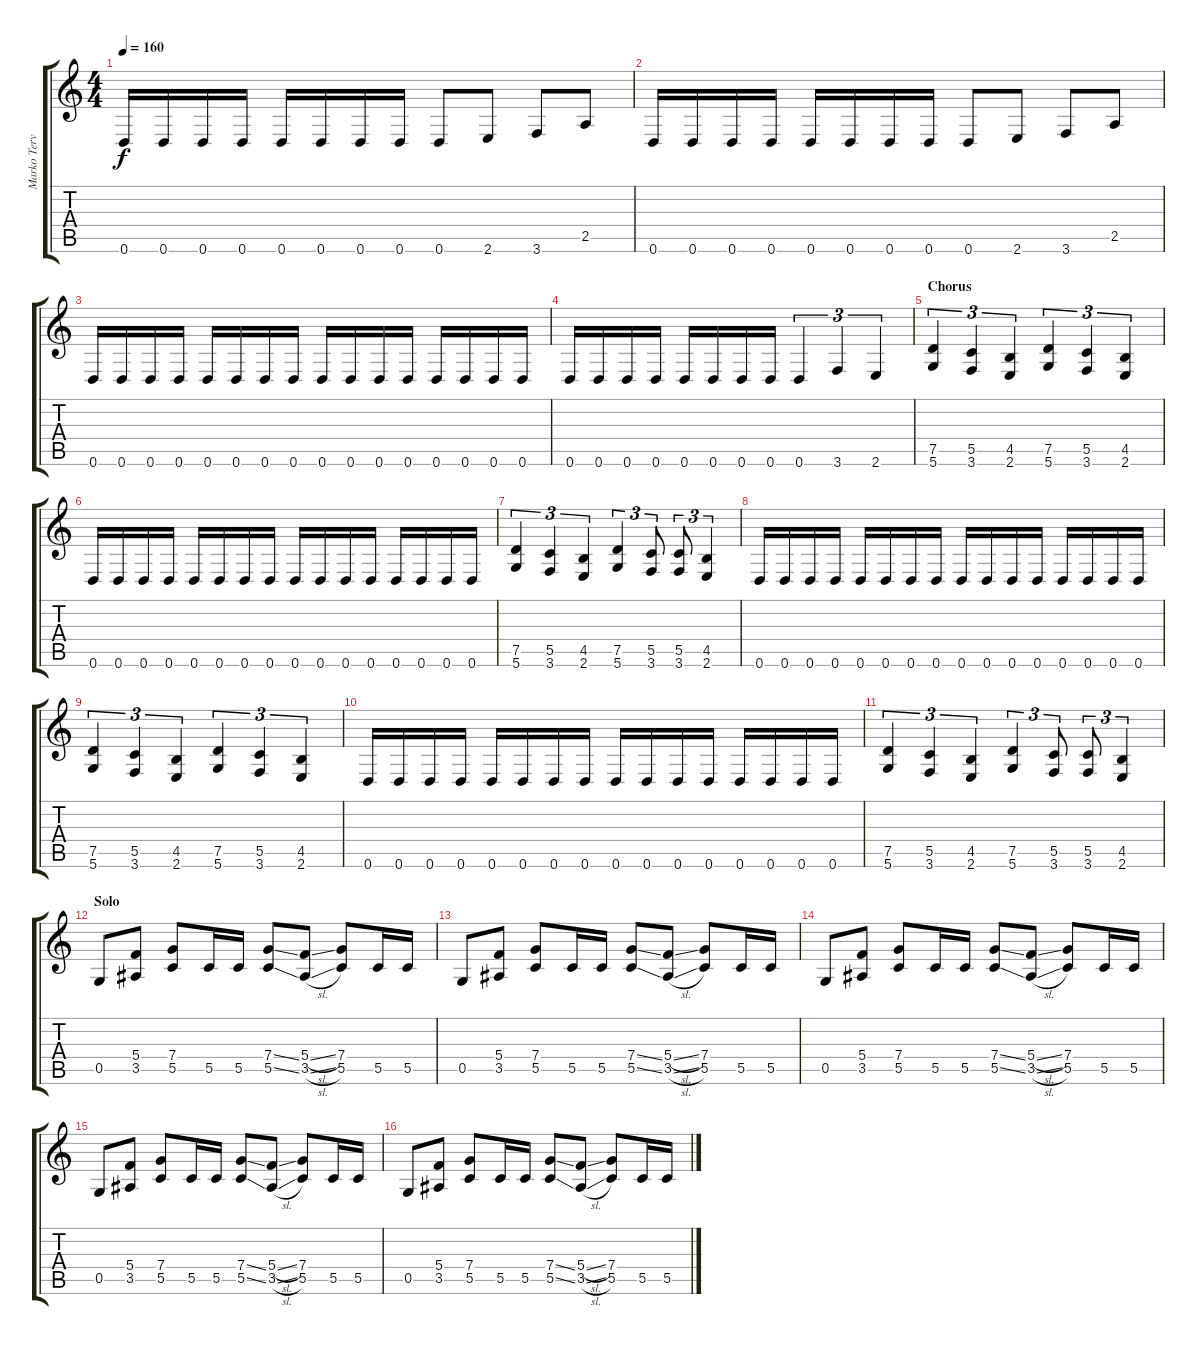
\track ("Marko Tervonen" "Marko Terv") {instrument distortionguitar}
\staff {score tabs}
\tuning (D4 A3 F3 C3 G2 D2) {hide}
\ts (4 4)
\tempo 160
\clef g2
\ks c
0.6.16{dy f} 0.6.16 0.6.16 0.6.16 0.6.16 0.6.16 0.6.16 0.6.16 0.6.8 2.6.8 3.6.8 2.5.8 |
0.6.16 0.6.16 0.6.16 0.6.16 0.6.16 0.6.16 0.6.16 0.6.16 0.6.8 2.6.8 3.6.8 2.5.8 |
0.6.16 0.6.16 0.6.16 0.6.16 0.6.16 0.6.16 0.6.16 0.6.16 0.6.16 0.6.16 0.6.16 0.6.16 0.6.16 0.6.16 0.6.16 0.6.16 |
0.6.16 0.6.16 0.6.16 0.6.16 0.6.16 0.6.16 0.6.16 0.6.16 0.6.4{tu (3 2)} 3.6.4{tu (3 2)} 2.6.4{tu (3 2)} |
\section ("" "Chorus")
(7.5 5.6).4{tu (3 2)} (5.5 3.6).4{tu (3 2)} (4.5 2.6).4{tu (3 2)} (7.5 5.6).4{tu (3 2)} (5.5 3.6).4{tu (3 2)} (4.5 2.6).4{tu (3 2)} |
0.6.16 0.6.16 0.6.16 0.6.16 0.6.16 0.6.16 0.6.16 0.6.16 0.6.16 0.6.16 0.6.16 0.6.16 0.6.16 0.6.16 0.6.16 0.6.16 |
(7.5 5.6).4{tu (3 2)} (5.5 3.6).4{tu (3 2)} (4.5 2.6).4{tu (3 2)} (7.5 5.6).4{tu (3 2)} (5.5 3.6).8{tu (3 2)} (5.5 3.6).8{tu (3 2)} (4.5 2.6).4{tu (3 2)} |
0.6.16 0.6.16 0.6.16 0.6.16 0.6.16 0.6.16 0.6.16 0.6.16 0.6.16 0.6.16 0.6.16 0.6.16 0.6.16 0.6.16 0.6.16 0.6.16 |
(7.5 5.6).4{tu (3 2)} (5.5 3.6).4{tu (3 2)} (4.5 2.6).4{tu (3 2)} (7.5 5.6).4{tu (3 2)} (5.5 3.6).4{tu (3 2)} (4.5 2.6).4{tu (3 2)} |
0.6.16 0.6.16 0.6.16 0.6.16 0.6.16 0.6.16 0.6.16 0.6.16 0.6.16 0.6.16 0.6.16 0.6.16 0.6.16 0.6.16 0.6.16 0.6.16 |
(7.5 5.6).4{tu (3 2)} (5.5 3.6).4{tu (3 2)} (4.5 2.6).4{tu (3 2)} (7.5 5.6).4{tu (3 2)} (5.5 3.6).8{tu (3 2)} (5.5 3.6).8{tu (3 2)} (4.5 2.6).4{tu (3 2)} |
\section ("" "Solo")
0.5.8 (5.4 3.5).8 (7.4 5.5).8 5.5.16 5.5.16 (7.4{ss} 5.5{ss}).8 (5.4{sl} 3.5{sl}).8 (7.4 5.5).8 5.5.16 5.5.16 |
0.5.8 (5.4 3.5).8 (7.4 5.5).8 5.5.16 5.5.16 (7.4{ss} 5.5{ss}).8 (5.4{sl} 3.5{sl}).8 (7.4 5.5).8 5.5.16 5.5.16 |
0.5.8 (5.4 3.5).8 (7.4 5.5).8 5.5.16 5.5.16 (7.4{ss} 5.5{ss}).8 (5.4{sl} 3.5{sl}).8 (7.4 5.5).8 5.5.16 5.5.16 |
0.5.8 (5.4 3.5).8 (7.4 5.5).8 5.5.16 5.5.16 (7.4{ss} 5.5{ss}).8 (5.4{sl} 3.5{sl}).8 (7.4 5.5).8 5.5.16 5.5.16 |
0.5.8 (5.4 3.5).8 (7.4 5.5).8 5.5.16 5.5.16 (7.4{ss} 5.5{ss}).8 (5.4{sl} 3.5{sl}).8 (7.4 5.5).8 5.5.16 5.5.16
